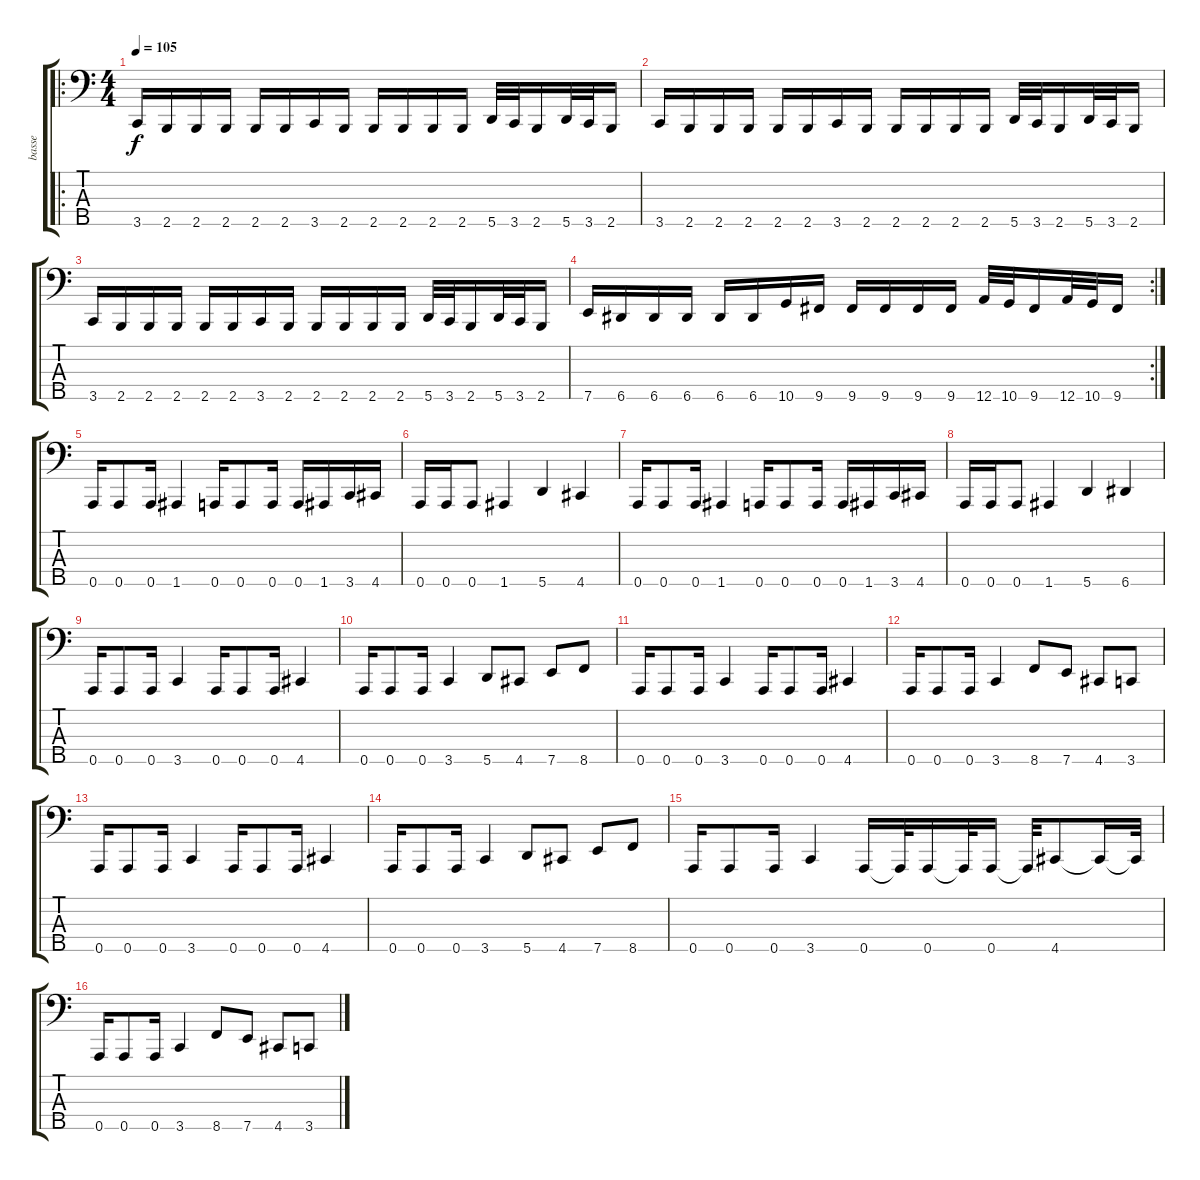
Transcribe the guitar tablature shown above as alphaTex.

\track ("basse" "basse") {instrument electricbasspick}
\staff {score tabs}
\tuning (G2 D2 A1 E1 A0) {hide}
\ro
\ts (4 4)
\tempo 105
\clef f4
\ks c
3.5.16{dy f} 2.5.16 2.5.16 2.5.16 2.5.16 2.5.16 3.5.16 2.5.16 2.5.16 2.5.16 2.5.16 2.5.16 5.5.32 3.5.32 2.5.16 5.5.32 3.5.32 2.5.16 |
3.5.16 2.5.16 2.5.16 2.5.16 2.5.16 2.5.16 3.5.16 2.5.16 2.5.16 2.5.16 2.5.16 2.5.16 5.5.32 3.5.32 2.5.16 5.5.32 3.5.32 2.5.16 |
3.5.16 2.5.16 2.5.16 2.5.16 2.5.16 2.5.16 3.5.16 2.5.16 2.5.16 2.5.16 2.5.16 2.5.16 5.5.32 3.5.32 2.5.16 5.5.32 3.5.32 2.5.16 |
\rc 2
7.5.16 6.5.16 6.5.16 6.5.16 6.5.16 6.5.16 10.5.16 9.5.16 9.5.16 9.5.16 9.5.16 9.5.16 12.5.32 10.5.32 9.5.16 12.5.32 10.5.32 9.5.16 |
0.5.16 0.5.8 0.5.16 1.5.4 0.5.16 0.5.8 0.5.16 0.5.16 1.5.16 3.5.16 4.5.16 |
0.5.16 0.5.16 0.5.8 1.5.4 5.5.4 4.5.4 |
0.5.16 0.5.8 0.5.16 1.5.4 0.5.16 0.5.8 0.5.16 0.5.16 1.5.16 3.5.16 4.5.16 |
0.5.16 0.5.16 0.5.8 1.5.4 5.5.4 6.5.4 |
0.5.16 0.5.8 0.5.16 3.5.4 0.5.16 0.5.8 0.5.16 4.5.4 |
0.5.16 0.5.8 0.5.16 3.5.4 5.5.8 4.5.8 7.5.8 8.5.8 |
0.5.16 0.5.8 0.5.16 3.5.4 0.5.16 0.5.8 0.5.16 4.5.4 |
0.5.16 0.5.8 0.5.16 3.5.4 8.5.8 7.5.8 4.5.8 3.5.8 |
0.5.16 0.5.8 0.5.16 3.5.4 0.5.16 0.5.8 0.5.16 4.5.4 |
0.5.16 0.5.8 0.5.16 3.5.4 5.5.8 4.5.8 7.5.8 8.5.8 |
0.5.16 0.5.8 0.5.16 3.5.4 0.5.16 0.5{t}.32 0.5.16 0.5{t}.32 0.5.16 0.5{t}.32 4.5.8 4.5{t}.16 4.5{t}.32 |
0.5.16 0.5.8 0.5.16 3.5.4 8.5.8 7.5.8 4.5.8 3.5.8
